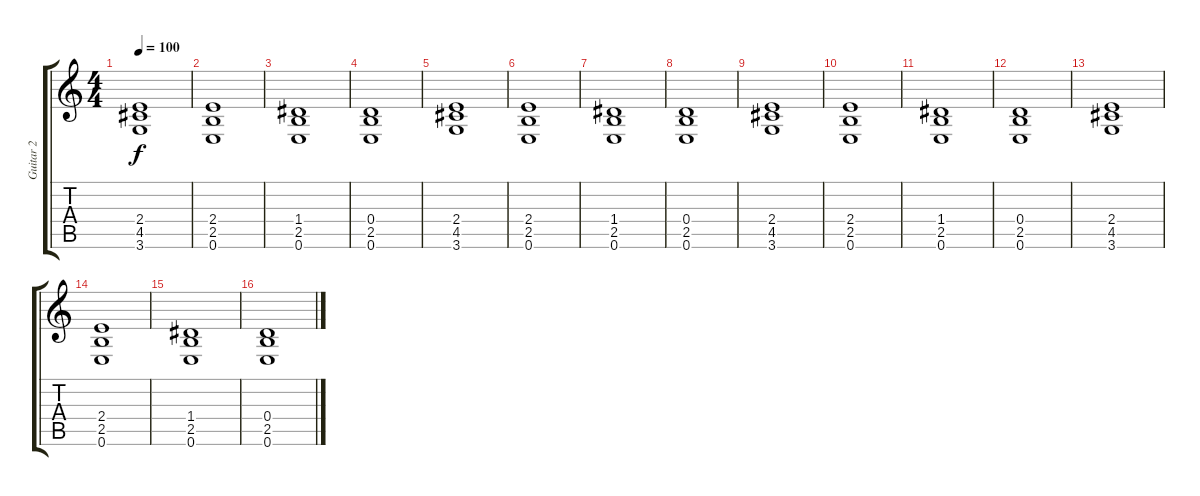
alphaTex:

\track ("Guitar 2" "Guitar 2") {instrument electricguitarmuted}
\staff {score tabs}
\tuning (E4 B3 G3 D3 A2 E2) {hide}
\ts (4 4)
\tempo 100
\clef g2
\ks c
(2.4 4.5 3.6).1{dy f} |
(2.4 2.5 0.6).1 |
(1.4 2.5 0.6).1 |
(0.4 2.5 0.6).1 |
(2.4 4.5 3.6).1 |
(2.4 2.5 0.6).1 |
(1.4 2.5 0.6).1 |
(0.4 2.5 0.6).1 |
(2.4 4.5 3.6).1 |
(2.4 2.5 0.6).1 |
(1.4 2.5 0.6).1 |
(0.4 2.5 0.6).1 |
(2.4 4.5 3.6).1 |
(2.4 2.5 0.6).1 |
(1.4 2.5 0.6).1 |
(0.4 2.5 0.6).1
